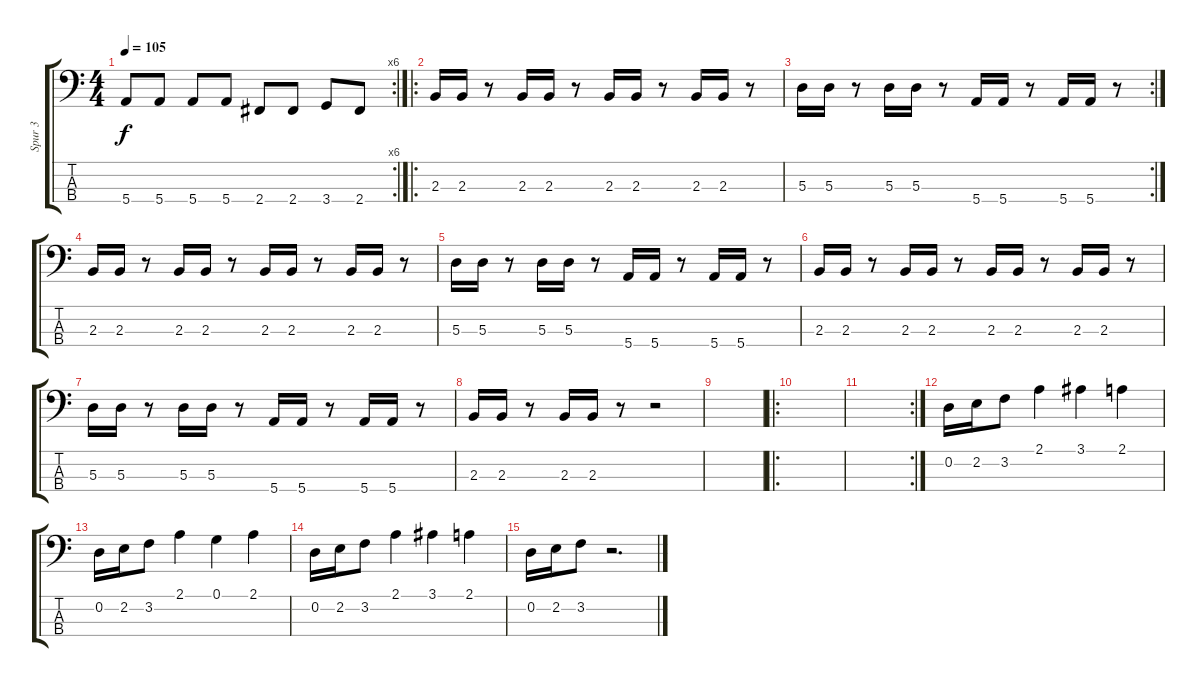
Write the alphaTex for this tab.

\track ("Spur 3" "Spur 3") {instrument electricbassfinger}
\staff {score tabs}
\tuning (G2 D2 A1 E1) {hide}
\rc 6
\ts (4 4)
\tempo 105
\clef f4
\ks c
5.4.8{dy f} 5.4.8 5.4.8 5.4.8 2.4.8 2.4.8 3.4.8 2.4.8 |
\ro
2.3.16 2.3.16 r.8 2.3.16 2.3.16 r.8 2.3.16 2.3.16 r.8 2.3.16 2.3.16 r.8 |
\rc 2
5.3.16 5.3.16 r.8 5.3.16 5.3.16 r.8 5.4.16 5.4.16 r.8 5.4.16 5.4.16 r.8 |
2.3.16 2.3.16 r.8 2.3.16 2.3.16 r.8 2.3.16 2.3.16 r.8 2.3.16 2.3.16 r.8 |
5.3.16 5.3.16 r.8 5.3.16 5.3.16 r.8 5.4.16 5.4.16 r.8 5.4.16 5.4.16 r.8 |
2.3.16 2.3.16 r.8 2.3.16 2.3.16 r.8 2.3.16 2.3.16 r.8 2.3.16 2.3.16 r.8 |
5.3.16 5.3.16 r.8 5.3.16 5.3.16 r.8 5.4.16 5.4.16 r.8 5.4.16 5.4.16 r.8 |
2.3.16 2.3.16 r.8 2.3.16 2.3.16 r.8 r.2 |
|
\ro
|
\rc 2
|
0.2.16 2.2.16 3.2.8 2.1.4 3.1.4 2.1.4 |
0.2.16 2.2.16 3.2.8 2.1.4 0.1.4 2.1.4 |
0.2.16 2.2.16 3.2.8 2.1.4 3.1.4 2.1.4 |
0.2.16 2.2.16 3.2.8 r.2{d}
